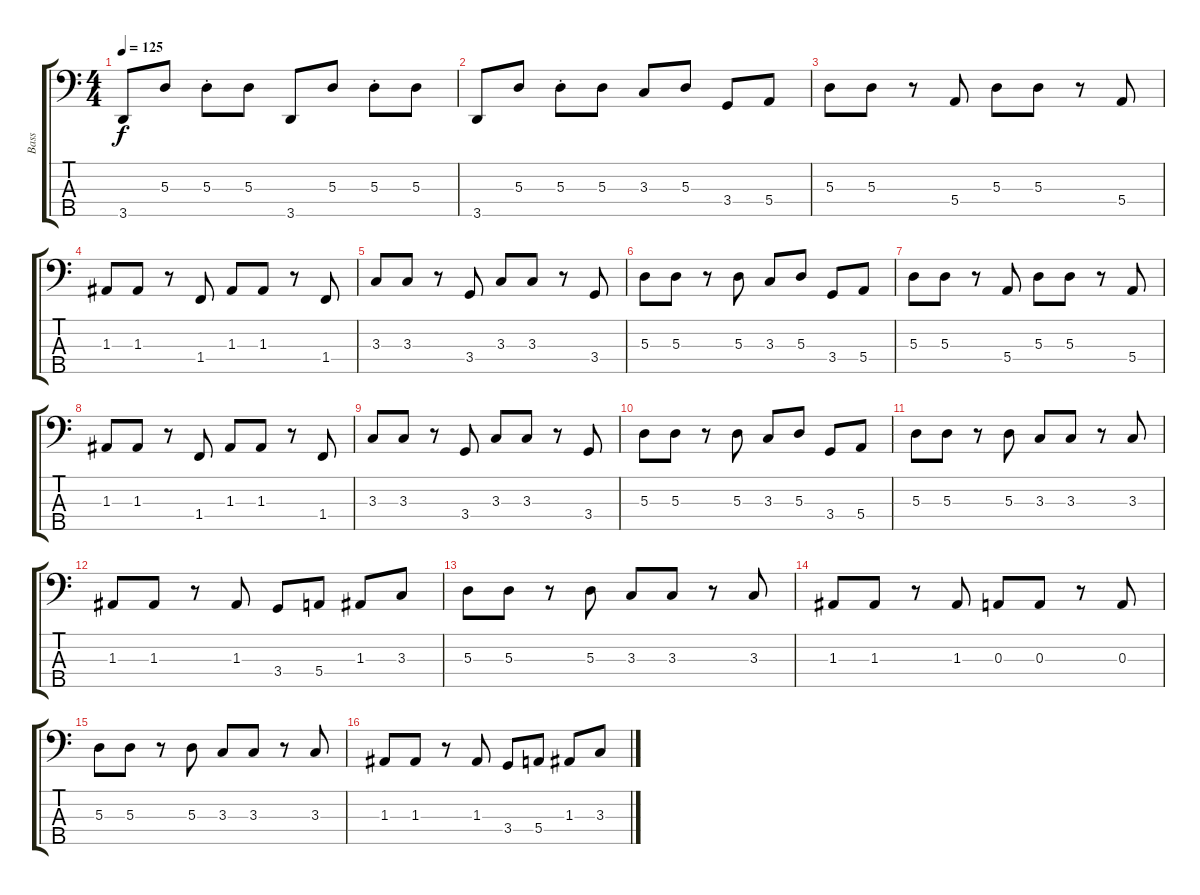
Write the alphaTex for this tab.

\track ("Bass" "Bass") {instrument electricbassfinger}
\staff {score tabs}
\tuning (G2 D2 A1 E1 B0) {hide}
\ts (4 4)
\tempo 125
\clef f4
\ks c
3.5.8{dy f} 5.3.8 5.3{st}.8 5.3.8 3.5.8 5.3.8 5.3{st}.8 5.3.8 |
3.5.8 5.3.8 5.3{st}.8 5.3.8 3.3.8 5.3.8 3.4.8 5.4.8 |
5.3.8 5.3.8 r.8 5.4.8 5.3.8 5.3.8 r.8 5.4.8 |
1.3.8 1.3.8 r.8 1.4.8 1.3.8 1.3.8 r.8 1.4.8 |
3.3.8 3.3.8 r.8 3.4.8 3.3.8 3.3.8 r.8 3.4.8 |
5.3.8 5.3.8 r.8 5.3.8 3.3.8 5.3.8 3.4.8 5.4.8 |
5.3.8 5.3.8 r.8 5.4.8 5.3.8 5.3.8 r.8 5.4.8 |
1.3.8 1.3.8 r.8 1.4.8 1.3.8 1.3.8 r.8 1.4.8 |
3.3.8 3.3.8 r.8 3.4.8 3.3.8 3.3.8 r.8 3.4.8 |
5.3.8 5.3.8 r.8 5.3.8 3.3.8 5.3.8 3.4.8 5.4.8 |
5.3.8 5.3.8 r.8 5.3.8 3.3.8 3.3.8 r.8 3.3.8 |
1.3.8 1.3.8 r.8 1.3.8 3.4.8 5.4.8 1.3.8 3.3.8 |
5.3.8 5.3.8 r.8 5.3.8 3.3.8 3.3.8 r.8 3.3.8 |
1.3.8 1.3.8 r.8 1.3.8 0.3.8 0.3.8 r.8 0.3.8 |
5.3.8 5.3.8 r.8 5.3.8 3.3.8 3.3.8 r.8 3.3.8 |
1.3.8 1.3.8 r.8 1.3.8 3.4.8 5.4.8 1.3.8 3.3.8
